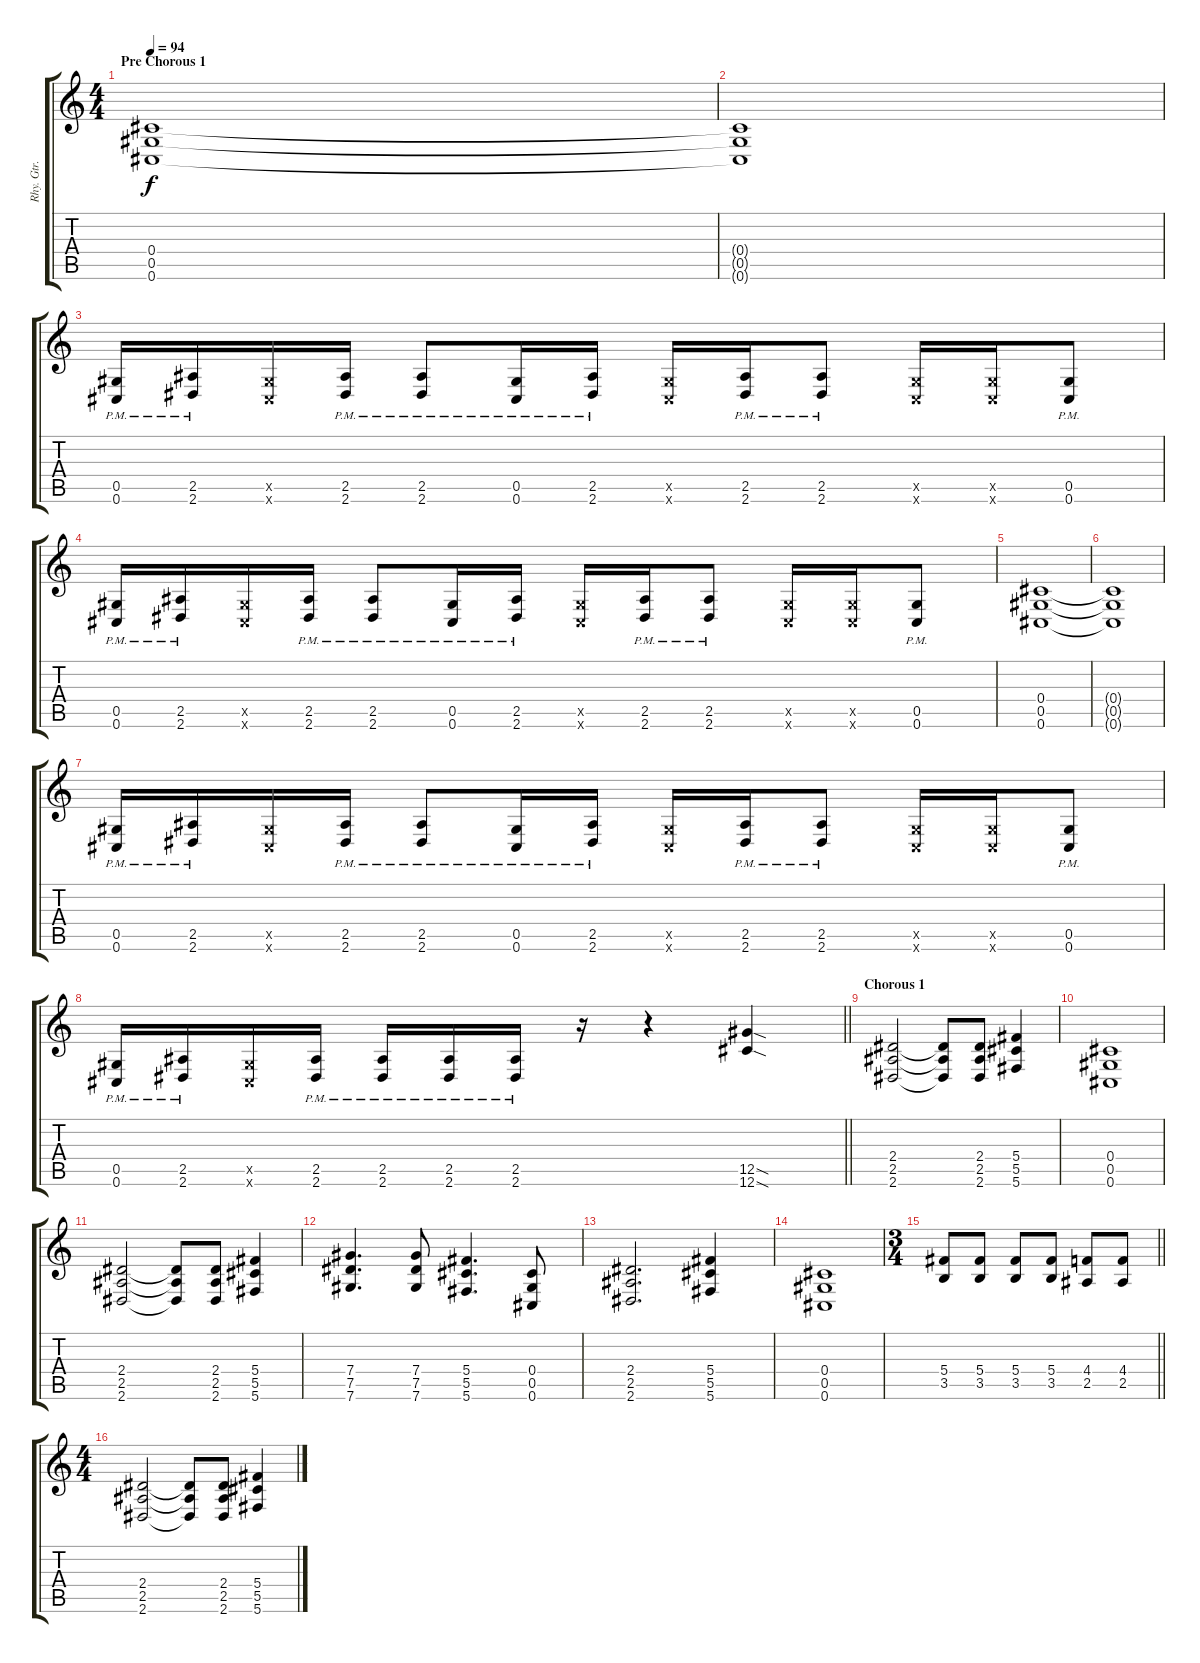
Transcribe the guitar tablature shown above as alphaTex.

\track ("Rhy. Gtr. 1" "Rhy. Gtr. ") {instrument distortionguitar}
\staff {score tabs}
\tuning (Eb4 Bb3 Gb3 Db3 Ab2 Db2) {hide}
\ts (4 4)
\section ("" "Pre Chorous 1")
\tempo 94
\clef g2
\ks c
(0.4 0.5 0.6).1{dy f} |
(0.4{t} 0.5{t} 0.6{t}).1 |
(0.5{pm} 0.6{pm}).16 (2.5{pm} 2.6{pm}).16 (0.5{x} 0.6{x}).16 (2.5{pm} 2.6{pm}).16 (2.5{pm} 2.6{pm}).8 (0.5{pm} 0.6{pm}).16 (2.5{pm} 2.6{pm}).16 (0.5{x} 0.6{x}).16 (2.5{pm} 2.6{pm}).16 (2.5{pm} 2.6{pm}).8 (0.5{x} 0.6{x}).16 (0.5{x} 0.6{x}).16 (0.5{pm} 0.6{pm}).8 |
(0.5{pm} 0.6{pm}).16 (2.5{pm} 2.6{pm}).16 (0.5{x} 0.6{x}).16 (2.5{pm} 2.6{pm}).16 (2.5{pm} 2.6{pm}).8 (0.5{pm} 0.6{pm}).16 (2.5{pm} 2.6{pm}).16 (0.5{x} 0.6{x}).16 (2.5{pm} 2.6{pm}).16 (2.5{pm} 2.6{pm}).8 (0.5{x} 0.6{x}).16 (0.5{x} 0.6{x}).16 (0.5{pm} 0.6{pm}).8 |
(0.4 0.5 0.6).1 |
(0.4{t} 0.5{t} 0.6{t}).1 |
(0.5{pm} 0.6{pm}).16 (2.5{pm} 2.6{pm}).16 (0.5{x} 0.6{x}).16 (2.5{pm} 2.6{pm}).16 (2.5{pm} 2.6{pm}).8 (0.5{pm} 0.6{pm}).16 (2.5{pm} 2.6{pm}).16 (0.5{x} 0.6{x}).16 (2.5{pm} 2.6{pm}).16 (2.5{pm} 2.6{pm}).8 (0.5{x} 0.6{x}).16 (0.5{x} 0.6{x}).16 (0.5{pm} 0.6{pm}).8 |
\barLineRight lightlight
(0.5{pm} 0.6{pm}).16 (2.5{pm} 2.6{pm}).16 (0.5{x} 0.6{x}).16 (2.5{pm} 2.6{pm}).16 (2.5{pm} 2.6{pm}).16 (2.5{pm} 2.6{pm}).16 (2.5{pm} 2.6{pm}).16 r.16 r.4 (12.5{sod} 12.6{sod}).4 |
\section ("" "Chorous 1")
(2.4 2.5 2.6).2 (2.4{t} 2.5{t} 2.6{t}).8 (2.4 2.5 2.6).8 (5.4 5.5 5.6).4 |
(0.4 0.5 0.6).1 |
(2.4 2.5 2.6).2 (2.4{t} 2.5{t} 2.6{t}).8 (2.4 2.5 2.6).8 (5.4 5.5 5.6).4 |
(7.4 7.5 7.6).4{d} (7.4 7.5 7.6).8 (5.4 5.5 5.6).4{d} (0.4 0.5 0.6).8 |
(2.4 2.5 2.6).2{d} (5.4 5.5 5.6).4 |
(0.4 0.5 0.6).1 |
\ts (3 4)
\barLineRight lightlight
(5.4 3.5).8 (5.4 3.5).8 (5.4 3.5).8 (5.4 3.5).8 (4.4 2.5).8 (4.4 2.5).8 |
\ts (4 4)
\section ("" "")
(2.4 2.5 2.6).2 (2.4{t} 2.5{t} 2.6{t}).8 (2.4 2.5 2.6).8 (5.4 5.5 5.6).4
